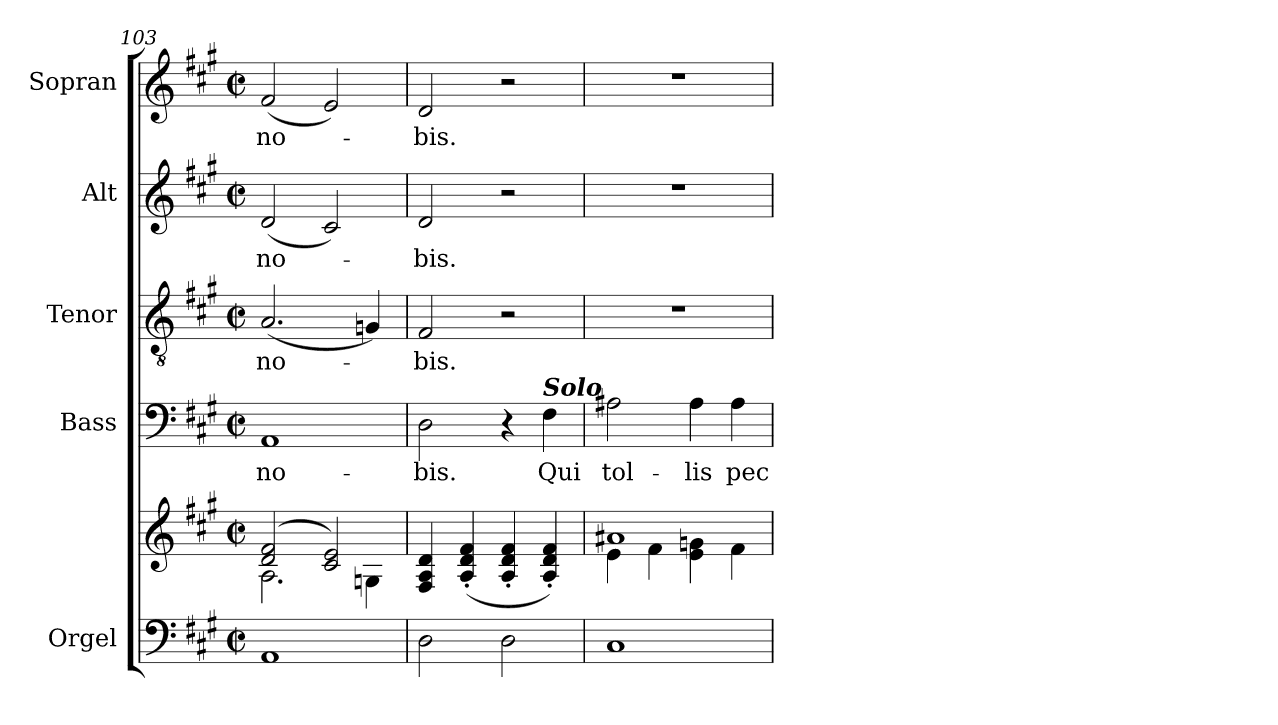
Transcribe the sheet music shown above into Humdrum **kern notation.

**kern	**kern	**kern	**text	**kern	**text	**kern	**text	**kern	**text
*part5	*part5	*part4	*part4	*part3	*part3	*part2	*part2	*part1	*part1
*staff6	*staff5	*staff4	*staff4	*staff3	*staff3	*staff2	*staff2	*staff1	*staff1
*I"Orgel	*	*I"Bass	*	*I"Tenor	*	*I"Alt	*	*I"Sopran	*
*I'Org.	*	*I'B.	*	*I'T.	*	*I'A.	*	*I'S.	*
*clefF4	*clefG2	*clefF4	*	*clefGv2	*	*clefG2	*	*clefG2	*
*k[f#c#g#]	*k[f#c#g#]	*k[f#c#g#]	*	*k[f#c#g#]	*	*k[f#c#g#]	*	*k[f#c#g#]	*
*A:	*A:	*A:	*	*A:	*	*A:	*	*A:	*
*M2/2	*M2/2	*M2/2	*	*M2/2	*	*M2/2	*	*M2/2	*
*met(c|)	*met(c|)	*met(c|)	*	*met(c|)	*	*met(c|)	*	*met(c|)	*
=103	=103	=103	=103	=103	=103	=103	=103	=103	=103
*	*^	*	*	*	*	*	*	*	*
!	!	!	!	!LO:LY:b	!	!LO:LY:b	!	!LO:LY:b	!	!LO:LY:b
1AA	(2d/ 2f#/	2.A\	1AA	no-	(<2.A/	no-	(<2d/	no-	(<2f#/	no-
.	2c#/ 2e/)	.	.	.	.	.	2c#/)	.	2e/)	.
.	.	4Gn\	.	.	4Gn/)	.	.	.	.	.
=104	=104	=104	=104	=104	=104	=104	=104	=104	=104	=104
!	!	!	!	!LO:LY:b	!	!LO:LY:b	!	!LO:LY:b	!	!LO:LY:b
*	*v	*v	*	*	*	*	*	*	*	*
2D\	4F#/ 4A/ 4d/	2D\	-bis.	2F#/	-bis.	2d/	-bis.	2d/	-bis.
.	(<4A/'< 4d/'< 4f#/'<	.	.	.	.	.	.	.	.
2D\	4A/'< 4d/'< 4f#/'<	4r	.	2r	.	2r	.	2r	.
!	!	!LO:TX:a:Bi:t=Solo	!	!	!	!	!	!	!
!	!	!	!LO:LY:b	!	!	!	!	!	!
.	4A/'< 4d/'< 4f#/'<)	4F#\	Qui	.	.	.	.	.	.
=105	=105	=105	=105	=105	=105	=105	=105	=105	=105
*	*^	*	*	*	*	*	*	*	*
!	!	!	!	!LO:LY:b	!	!	!	!	!	!
1C#	1a#X	4e\	2A#X\	tol-	1r	.	1r	.	1r	.
.	.	4f#\	.	.	.	.	.	.	.	.
!	!	!	!	!LO:LY:b	!	!	!	!	!	!
.	.	4e\ 4gn\	4A#\	-lis	.	.	.	.	.	.
!	!	!	!	!LO:LY:b	!	!	!	!	!	!
.	.	4f#\	4A#\	pec-	.	.	.	.	.	.
*	*v	*v	*	*	*	*	*	*	*	*
=	=	=	=	=	=	=	=	=	=
*-	*-	*-	*-	*-	*-	*-	*-	*-	*-
